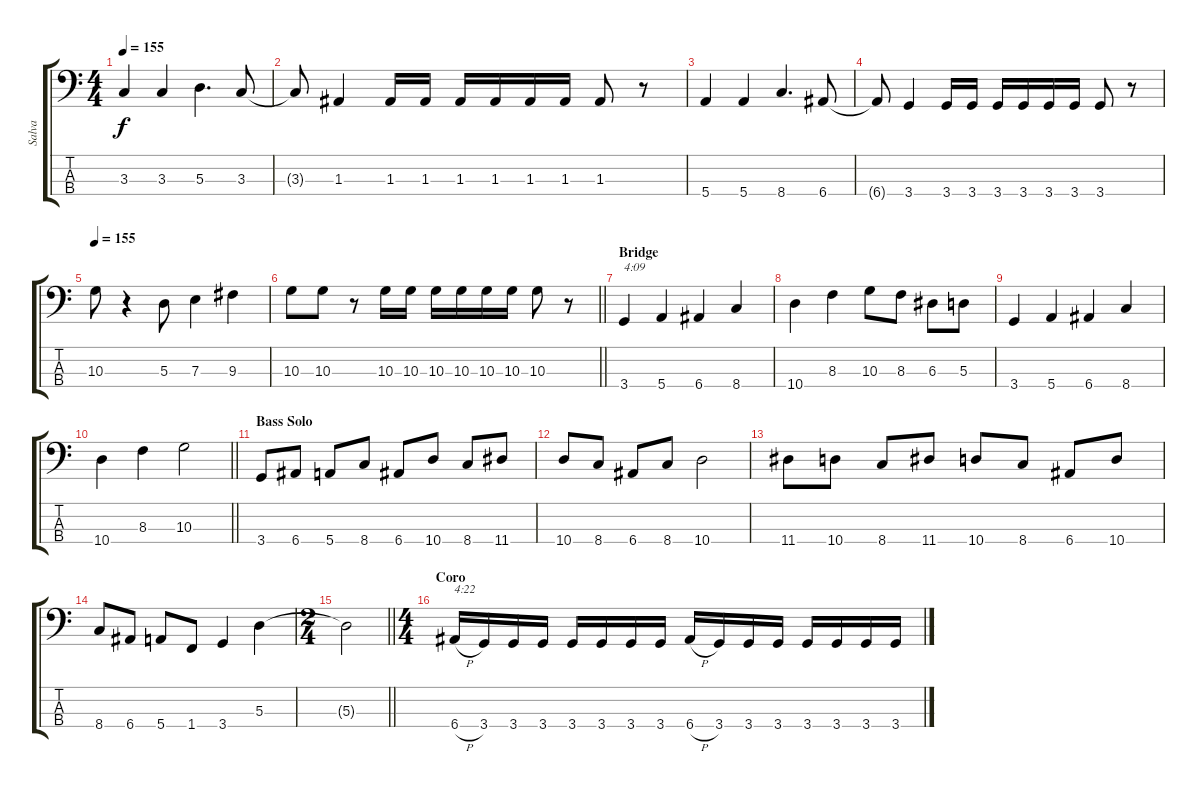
\track ("Salva" "Salva") {instrument electricbassfinger}
\staff {score tabs}
\tuning (G2 D2 A1 E1) {hide}
\ts (4 4)
\tempo 155
\clef f4
\ks c
3.3.4{dy f} 3.3.4 5.3.4{d} 3.3.8 |
3.3{t}.8 1.3.4 1.3.16 1.3.16 1.3.16 1.3.16 1.3.16 1.3.16 1.3.8 r.8 |
5.4.4 5.4.4 8.4.4{d} 6.4.8 |
6.4{t}.8 3.4.4 3.4.16 3.4.16 3.4.16 3.4.16 3.4.16 3.4.16 3.4.8 r.8 |
\tempo 155
10.3.8 r.4 5.3.8 7.3.4 9.3.4 |
\barLineRight lightlight
10.3.8 10.3.8 r.8 10.3.16 10.3.16 10.3.16 10.3.16 10.3.16 10.3.16 10.3.8 r.8 |
\section ("" "Bridge")
3.4.4{txt "4:09"} 5.4.4 6.4.4 8.4.4 |
10.4.4 8.3.4 10.3.8 8.3.8 6.3.8 5.3.8 |
3.4.4 5.4.4 6.4.4 8.4.4 |
\barLineRight lightlight
10.4.4 8.3.4 10.3.2 |
\section ("" "Bass Solo")
3.4.8 6.4.8 5.4.8 8.4.8 6.4.8 10.4.8 8.4.8 11.4.8 |
10.4.8 8.4.8 6.4.8 8.4.8 10.4.2 |
11.4.8 10.4.8 8.4.8 11.4.8 10.4.8 8.4.8 6.4.8 10.4.8 |
8.4.8 6.4.8 5.4.8 1.4.8 3.4.4 5.3.4 |
\ts (2 4)
\barLineRight lightlight
5.3{t}.2 |
\ts (4 4)
\section ("" "Coro")
6.4{h}.16{txt "4:22"} 3.4.16 3.4.16 3.4.16 3.4.16 3.4.16 3.4.16 3.4.16 6.4{h}.16 3.4.16 3.4.16 3.4.16 3.4.16 3.4.16 3.4.16 3.4.16
